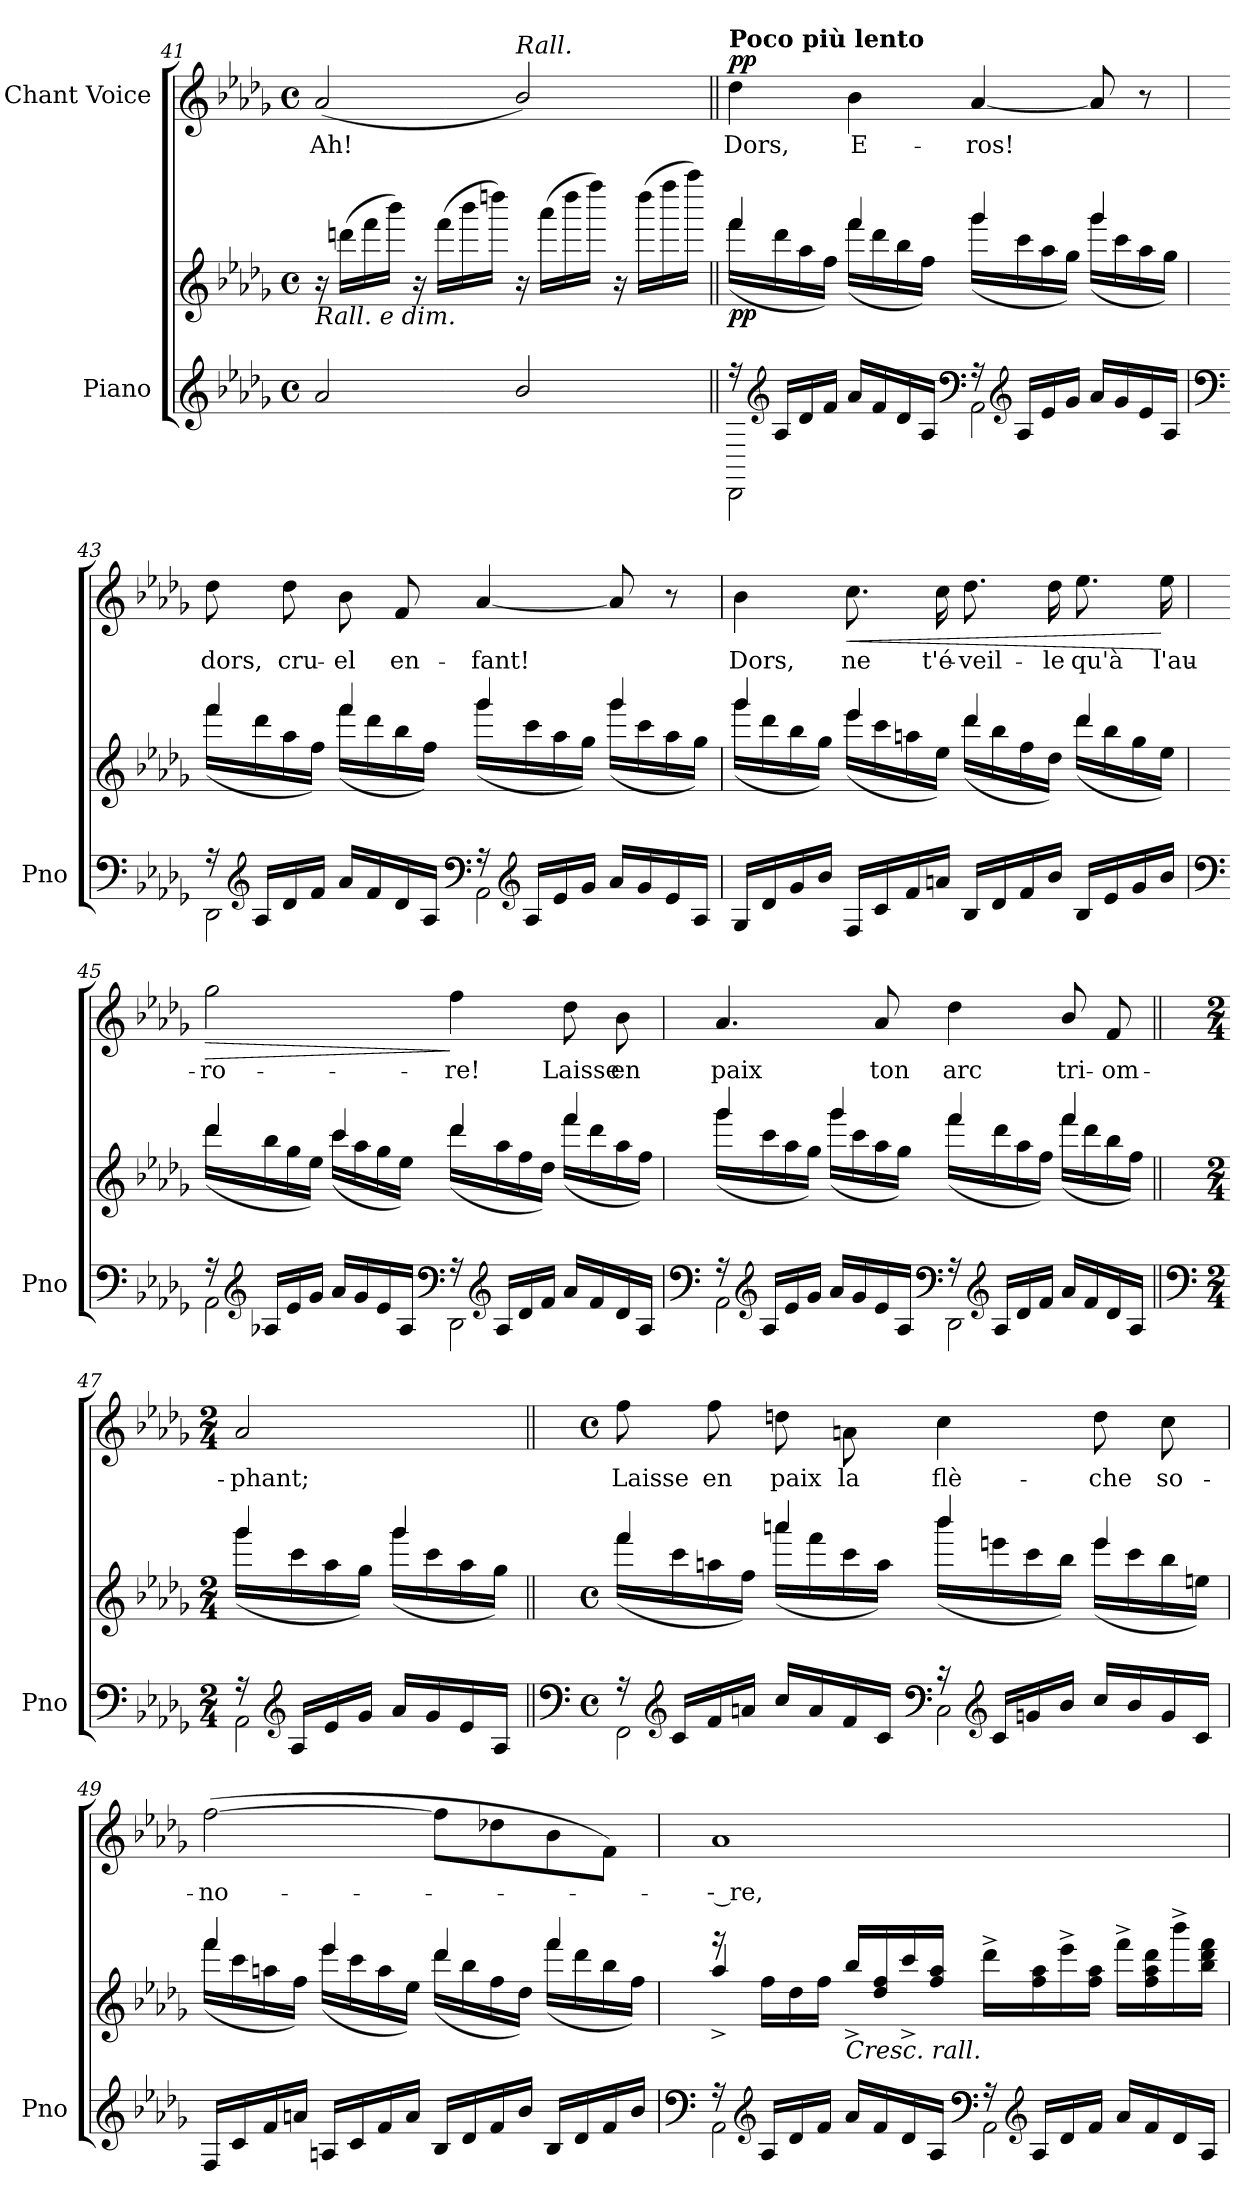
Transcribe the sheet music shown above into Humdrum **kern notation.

**kern	**kern	**dynam	**kern	**text	**dynam
*part2	*part2	*part2	*part1	*part1	*part1
*staff3	*staff2	*staff2/3	*staff1	*staff1	*staff1
*I"Piano	*	*	*I"Chant Voice	*	*
*I'Pno	*	*	*	*	*
*clefG2	*clefG2	*	*clefG2	*	*
*k[b-e-a-d-g-]	*k[b-e-a-d-g-]	*	*k[b-e-a-d-g-]	*	*
*M4/4	*M4/4	*	*M4/4	*	*
*met(c)	*met(c)	*	*met(c)	*	*
=41	=41	=41	=41	=41	=41
!	!LO:TX:b:i:t=Rall.  e  dim.	!	!	!	!
2a-/	16r	.	(<2a-/	Ah!	.
.	(16dddn\LL	.	.	.	.
.	16fff\	.	.	.	.
.	16bbb-\JJ)	.	.	.	.
.	16r	.	.	.	.
.	(16fff\LL	.	.	.	.
.	16bbb-\	.	.	.	.
.	16ddddn\JJ)	.	.	.	.
!	!	!	!LO:TX:a:i:t=Rall.	!	!
2b-/	16r	.	2b-/)	.	.
.	(16aaa-\LL	.	.	.	.
.	16dddd\	.	.	.	.
.	16ffff\JJ)	.	.	.	.
.	16r	.	.	.	.
.	(16dddd\LL	.	.	.	.
.	16ffff\	.	.	.	.
.	16aaaa-\JJ)	.	.	.	.
=42||	=42||	=42||	=42||	=42||	=42||
*^	*^	*	*	*	*
!	!	!	!	!	!LO:TX:a:B:t=Poco più lento	!	!
!	!	!	!	!LO:DY:b	!	!	!LO:DY:a
16r	2DD-\	4fff/	(>16fff\LL	pp	4dd-\	Dors,	pp
*clefG2	*	*	*	*	*	*	*
16A-/LL	.	.	16ddd-\	.	.	.	.
16d-/	.	.	16aa-\	.	.	.	.
16f/JJ	.	.	16ff\JJ)	.	.	.	.
16a-/LL	.	4fff/	(>16fff\LL	.	4b-\	E-	.
16f/	.	.	16ddd-\	.	.	.	.
16d-/	.	.	16bb-\	.	.	.	.
16A-/JJ	.	.	16ff\JJ)	.	.	.	.
*clefF4	*	*	*	*	*	*	*
16r	2AA-\	4ggg-/	(>16ggg-\LL	.	[4a-/	-ros!	.
*clefG2	*	*	*	*	*	*	*
16A-/LL	.	.	16ccc\	.	.	.	.
16e-/	.	.	16aa-\	.	.	.	.
16g-/JJ	.	.	16gg-\JJ)	.	.	.	.
16a-/LL	.	4ggg-/	(>16ggg-\LL	.	8a-/]	.	.
16g-/	.	.	16ccc\	.	.	.	.
16e-/	.	.	16aa-\	.	8r	.	.
16A-/JJ	.	.	16gg-\JJ)	.	.	.	.
=43	=43	=43	=43	=43	=43	=43	=43
*clefF4	*	*	*	*	*	*	*
16r	2DD-\	4fff/	(>16fff\LL	.	8dd-\	dors,	.
*clefG2	*	*	*	*	*	*	*
16A-/LL	.	.	16ddd-\	.	.	.	.
16d-/	.	.	16aa-\	.	8dd-\	cru-	.
16f/JJ	.	.	16ff\JJ)	.	.	.	.
16a-/LL	.	4fff/	(>16fff\LL	.	8b-\	-el	.
16f/	.	.	16ddd-\	.	.	.	.
16d-/	.	.	16bb-\	.	8f/	en-	.
16A-/JJ	.	.	16ff\JJ)	.	.	.	.
*clefF4	*	*	*	*	*	*	*
16r	2AA-\	4ggg-/	(>16ggg-\LL	.	[4a-/	-fant!	.
*clefG2	*	*	*	*	*	*	*
16A-/LL	.	.	16ccc\	.	.	.	.
16e-/	.	.	16aa-\	.	.	.	.
16g-/JJ	.	.	16gg-\JJ)	.	.	.	.
16a-/LL	.	4ggg-/	(>16ggg-\LL	.	8a-/]	.	.
16g-/	.	.	16ccc\	.	.	.	.
16e-/	.	.	16aa-\	.	8r	.	.
16A-/JJ	.	.	16gg-\JJ)	.	.	.	.
*v	*v	*	*	*	*	*	*
=44	=44	=44	=44	=44	=44	=44
16G-/LL	4ggg-/	(>16ggg-\LL	.	4b-\	Dors,	.
16d-/	.	16ddd-\	.	.	.	.
16g-/	.	16bb-\	.	.	.	.
16b-/JJ	.	16gg-\JJ)	.	.	.	.
!	!	!	!	!	!	!LO:HP:b
16F/LL	4eee-/	(>16eee-\LL	.	8.cc\	ne	<
16c/	.	16ccc\	.	.	.	.
16f/	.	16aan\	.	.	.	.
16an/JJ	.	16ee-\JJ)	.	16cc\	t'é-	.
16B-/LL	4ddd-/	(>16ddd-\LL	.	8.dd-\	-veil-	.
16d-/	.	16bb-\	.	.	.	.
16f/	.	16ff\	.	.	.	.
16b-/JJ	.	16dd-\JJ)	.	16dd-\	-le	.
16B-/LL	4ddd-/	(>16ddd-\LL	.	8.ee-\	qu'à	.
16e-/	.	16bb-\	.	.	.	.
16g-/	.	16gg-\	.	.	.	.
16b-/JJ	.	16ee-\JJ)	.	16ee-\	l'au-	[
=45	=45	=45	=45	=45	=45	=45
*clefF4	*	*	*	*	*	*
*^	*	*	*	*	*	*
!	!	!	!	!	!	!	!LO:HP:b
16r	2AA-\	4ddd-/	(>16ddd-\LL	.	2gg-\	-ro-	>
*clefG2	*	*	*	*	*	*	*
16A-X/LL	.	.	16bb-\	.	.	.	.
16e-/	.	.	16gg-\	.	.	.	.
16g-/JJ	.	.	16ee-\JJ)	.	.	.	.
16a-/LL	.	4ccc/	(>16ccc\LL	.	.	.	.
16g-/	.	.	16aa-\	.	.	.	.
16e-/	.	.	16gg-\	.	.	.	.
16A-/JJ	.	.	16ee-\JJ)	.	.	.	.
*clefF4	*	*	*	*	*	*	*
16r	2DD-\	4ddd-/	(>16ddd-\LL	.	4ff\	-re!	]
*clefG2	*	*	*	*	*	*	*
16A-/LL	.	.	16aa-\	.	.	.	.
16d-/	.	.	16ff\	.	.	.	.
16f/JJ	.	.	16dd-\JJ)	.	.	.	.
16a-/LL	.	4fff/	(>16fff\LL	.	8dd-\	Laisse	.
16f/	.	.	16ddd-\	.	.	.	.
16d-/	.	.	16aa-\	.	8b-\	en	.
16A-/JJ	.	.	16ff\JJ)	.	.	.	.
=46	=46	=46	=46	=46	=46	=46	=46
*clefF4	*	*	*	*	*	*	*
16r	2AA-\	4ggg-/	(>16ggg-\LL	.	4.a-/	paix	.
*clefG2	*	*	*	*	*	*	*
16A-/LL	.	.	16ccc\	.	.	.	.
16e-/	.	.	16aa-\	.	.	.	.
16g-/JJ	.	.	16gg-\JJ)	.	.	.	.
16a-/LL	.	4ggg-/	(>16ggg-\LL	.	.	.	.
16g-/	.	.	16ccc\	.	.	.	.
16e-/	.	.	16aa-\	.	8a-/	ton	.
16A-/JJ	.	.	16gg-\JJ)	.	.	.	.
*clefF4	*	*	*	*	*	*	*
16r	2DD-\	4fff/	(>16fff\LL	.	4dd-\	arc	.
*clefG2	*	*	*	*	*	*	*
16A-/LL	.	.	16ddd-\	.	.	.	.
16d-/	.	.	16aa-\	.	.	.	.
16f/JJ	.	.	16ff\JJ)	.	.	.	.
16a-/LL	.	4fff/	(>16fff\LL	.	8b-/	tri-	.
16f/	.	.	16ddd-\	.	.	.	.
16d-/	.	.	16bb-\	.	8f/	-om-	.
16A-/JJ	.	.	16ff\JJ)	.	.	.	.
=47||	=47||	=47||	=47||	=47||	=47||	=47||	=47||
*clefF4	*	*	*	*	*	*	*
*M2/4	*	*M2/4	*	*	*M2/4	*	*
16r	2AA-\	4ggg-/	(>16ggg-\LL	.	2a-/	-phant;	.
*clefG2	*	*	*	*	*	*	*
16A-/LL	.	.	16ccc\	.	.	.	.
16e-/	.	.	16aa-\	.	.	.	.
16g-/JJ	.	.	16gg-\JJ)	.	.	.	.
16a-/LL	.	4ggg-/	(>16ggg-\LL	.	.	.	.
16g-/	.	.	16ccc\	.	.	.	.
16e-/	.	.	16aa-\	.	.	.	.
16A-/JJ	.	.	16gg-\JJ)	.	.	.	.
=48||	=48||	=48||	=48||	=48||	=48||	=48||	=48||
*clefF4	*	*	*	*	*	*	*
*M4/4	*	*M4/4	*	*	*M4/4	*	*
*met(c)	*	*met(c)	*	*	*met(c)	*	*
!	!	!	!	!	!	!	!LO:DY:a
!	!	!	!	!	!	!	!LO:DY:n=1:a
16r	2FF\	4fff/	(>16fff\LL	.	8ff\	Laisse	other-dynamics f
*clefG2	*	*	*	*	*	*	*
16c/LL	.	.	16ccc\	.	.	.	.
16f/	.	.	16aan\	.	8ff\	en	.
16an/JJ	.	.	16ff\JJ)	.	.	.	.
16cc/LL	.	4aaan/	(>16aaa\LL	.	8ddn\	paix	.
16a/	.	.	16fff\	.	.	.	.
16f/	.	.	16ccc\	.	8an\	la	.
16c/JJ	.	.	16aa\JJ)	.	.	.	.
*clefF4	*	*	*	*	*	*	*
16r	2C\	4bbb-/	(>16bbb-\LL	.	4cc\	flè-	.
*clefG2	*	*	*	*	*	*	*
16c/LL	.	.	16eeen\	.	.	.	.
16gn/	.	.	16ccc\	.	.	.	.
16b-/JJ	.	.	16bb-\JJ)	.	.	.	.
16cc/LL	.	4eee/	(>16eee\LL	.	8dd\	-che	.
16b-/	.	.	16ccc\	.	.	.	.
16g/	.	.	16bb-\	.	8cc\	so-	.
16c/JJ	.	.	16een\JJ)	.	.	.	.
*v	*v	*	*	*	*	*	*
=49	=49	=49	=49	=49	=49	=49
16F/LL	4fff/	(>16fff\LL	.	([2ff\	-no-	.
16c/	.	16ccc\	.	.	.	.
16f/	.	16aan\	.	.	.	.
16an/JJ	.	16ff\JJ)	.	.	.	.
16An/LL	4eee-/	(>16eee-\LL	.	.	.	.
16c/	.	16ccc\	.	.	.	.
16f/	.	16aa\	.	.	.	.
16a/JJ	.	16ee-\JJ)	.	.	.	.
16B-/LL	4ddd-/	(>16ddd-\LL	.	8ff\L]	.	.
16d-/	.	16bb-\	.	.	.	.
16f/	.	16ff\	.	8dd-X\	.	.
16b-/JJ	.	16dd-\JJ)	.	.	.	.
16B-/LL	4fff/	(>16fff\LL	.	8b-\	.	.
16d-/	.	16ddd-\	.	.	.	.
16f/	.	16bb-\	.	8f\J)	.	.
16b-/JJ	.	16ff\JJ)	.	.	.	.
=50	=50	=50	=50	=50	=50	=50
*clefF4	*	*	*	*	*	*
*^	*	*	*	*	*	*
16r	2AA-\	16r	4aa-^/	.	1a-	-- re,	.
*clefG2	*	*	*	*	*	*	*
16A-/LL	.	16ff\LL	.	.	.	.	.
16d-/	.	16dd-\	.	.	.	.	.
16f/JJ	.	16ff\JJ	.	.	.	.	.
!	!	!LO:TX:b:i:t=Cresc.    rall.	!	!	!	!	!
16a-/LL	.	16bb-^</LL	2.ryy	.	.	.	.
16f/	.	16dd-/ 16ff/	.	.	.	.	.
16d-/	.	16ccc^</	.	.	.	.	.
16A-/JJ	.	16ff/ 16aa-/JJ	.	.	.	.	.
*clefF4	*	*	*	*	*	*	*
16r	2AA-\	16ddd-^<\LL	.	.	.	.	.
*clefG2	*	*	*	*	*	*	*
16A-/LL	.	16ff\ 16aa-\	.	.	.	.	.
16d-/	.	16eee-^<\	.	.	.	.	.
16f/JJ	.	16ff\ 16aa-\JJ	.	.	.	.	.
16a-/LL	.	16fff^>\LL	.	.	.	.	.
16f/	.	16ff\ 16aa-\ 16ddd-\	.	.	.	.	.
16d-/	.	16bbb-^>\	.	.	.	.	.
16A-/JJ	.	16bb-\ 16ddd-\ 16fff\JJ	.	.	.	.	.
*v	*v	*	*	*	*	*	*
*	*v	*v	*	*	*	*
=	=	=	=	=	=
*-	*-	*-	*-	*-	*-
